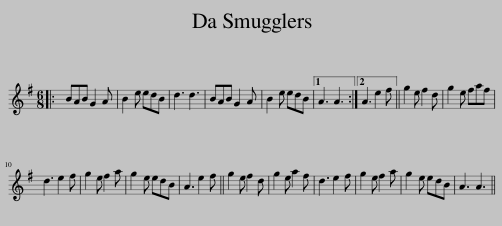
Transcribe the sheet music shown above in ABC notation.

X:1
L:1/8
M:6/8
I:linebreak $
K:G
V:1 treble
V:1
|: BAB G2 A | B2 e edB | d3 d3 | BAB G2 A | B2 e edB |1 %5
 A3 A3 :|2 A3 e2 f || g2 e f2 d | g2 e faf |$ d3 e2 f | %10
 g2 e f2 a | g2 e edB | A3 e2 f || g2 e f2 d | g2 e a2 f | %15
 d3 e2 f | g2 e f2 a | g2 e edB | A3 A3 || %19
